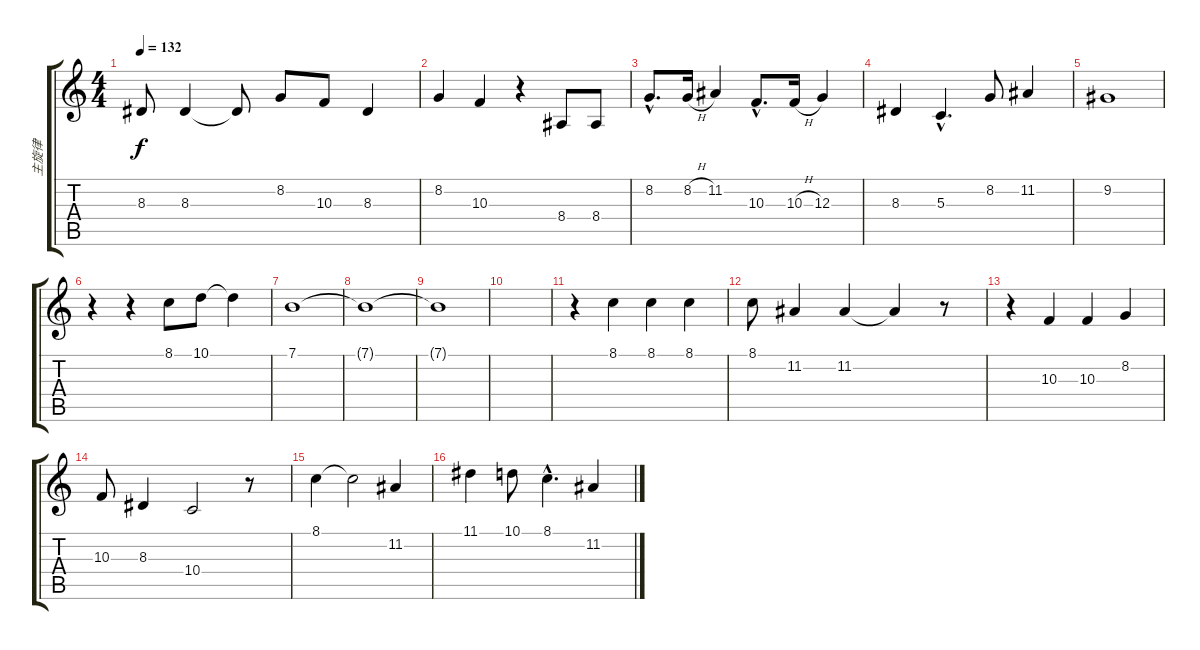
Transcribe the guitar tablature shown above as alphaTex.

\track ("主旋律" "主旋律") {instrument altosax}
\staff {score tabs}
\tuning (E4 B3 G3 D3 A2 E2) {hide}
\ts (4 4)
\tempo 132
\clef g2
\ks c
8.3.8{dy f} 8.3.4 8.3{t}.8 8.2.8 10.3.8 8.3.4 |
8.2.4 10.3.4 r.4 8.4.8 8.4.8 |
8.2{hac}.8{d} 8.2{h}.16 11.2.4 10.3{hac}.8{d} 10.3{h}.16 12.3.4 |
8.3.4 5.3{hac}.4{d} 8.2.8 11.2.4 |
9.2.1 |
r.4 r.4 8.1.8 10.1.8 10.1{t}.4 |
7.1.1 |
7.1{t}.1 |
7.1{t}.1 |
|
r.4 8.1.4 8.1.4 8.1.4 |
8.1.8 11.2.4 11.2.4 11.2{t}.4 r.8 |
r.4 10.3.4 10.3.4 8.2.4 |
10.3.8 8.3.4 10.4.2 r.8 |
8.1.4 8.1{t}.2 11.2.4 |
11.1.4 10.1.8 8.1{hac}.4{d} 11.2.4
